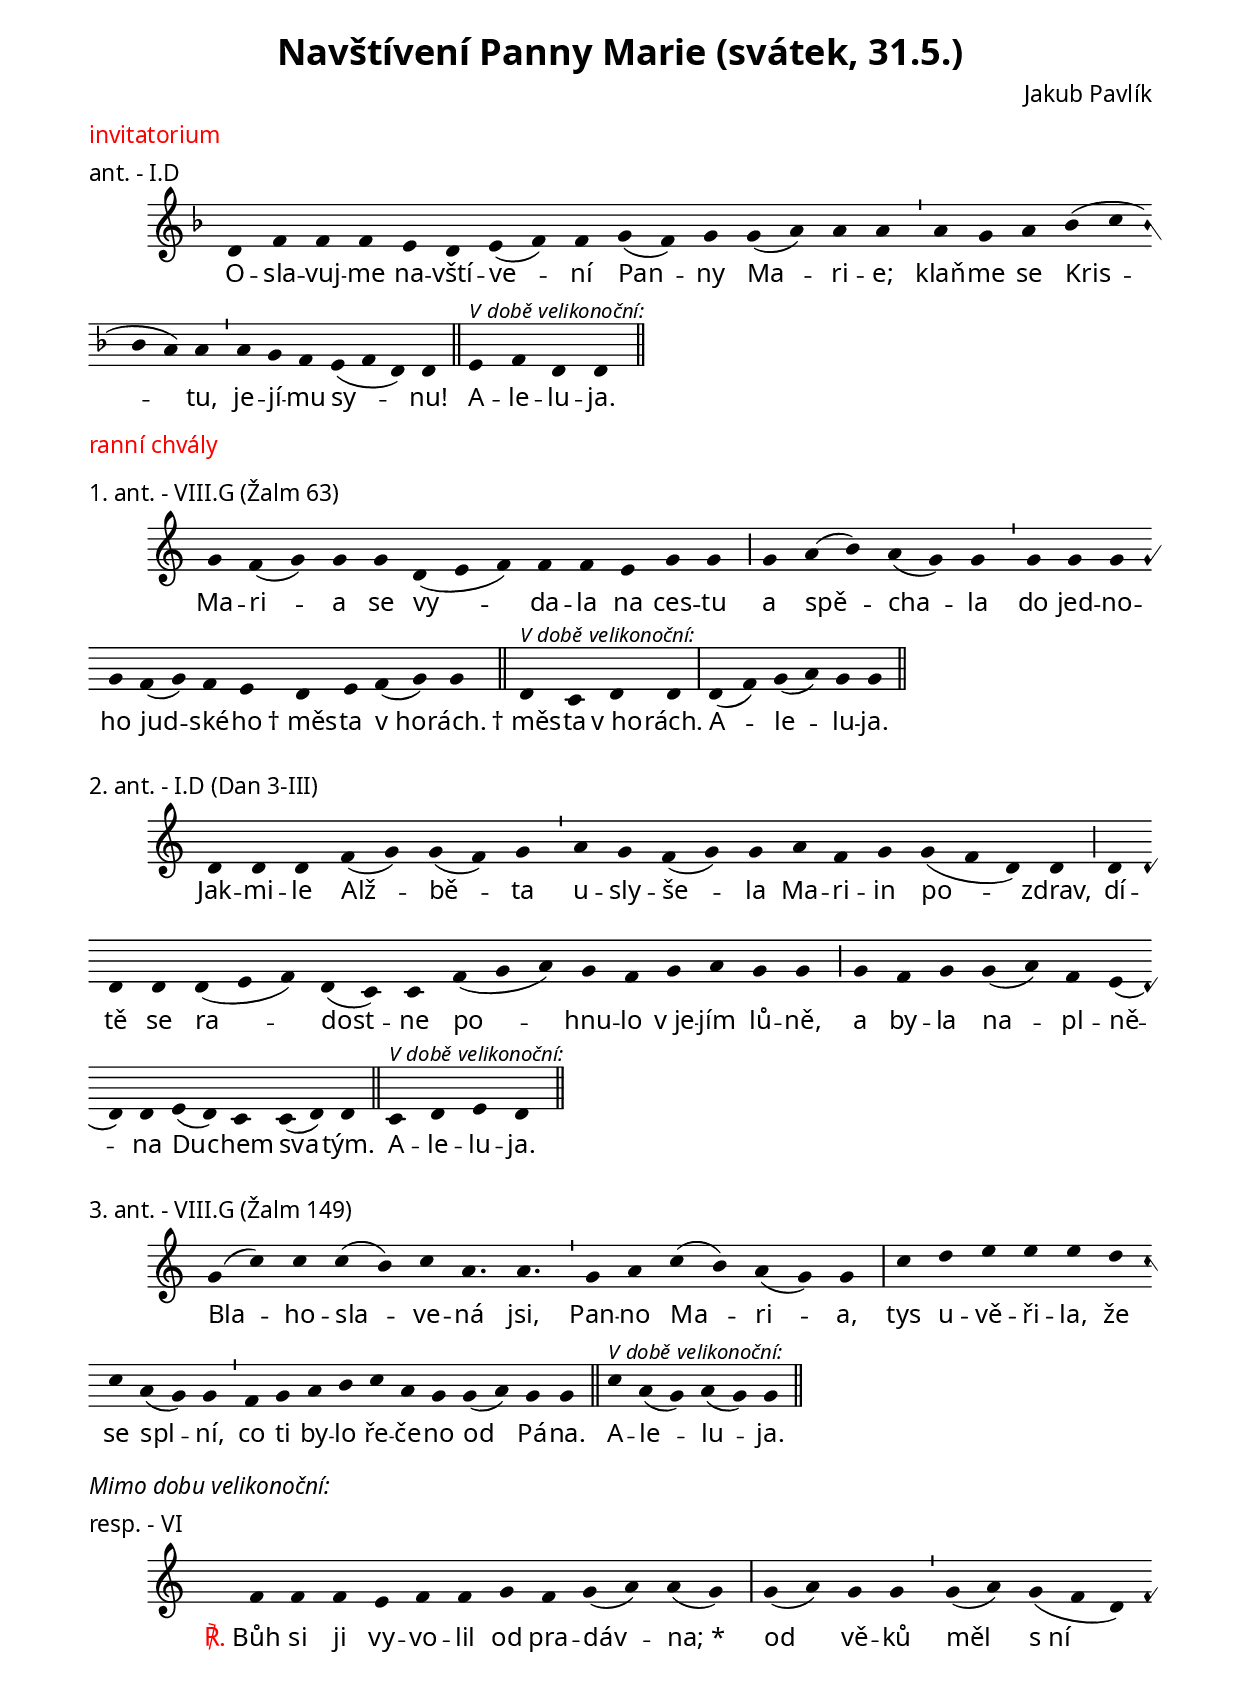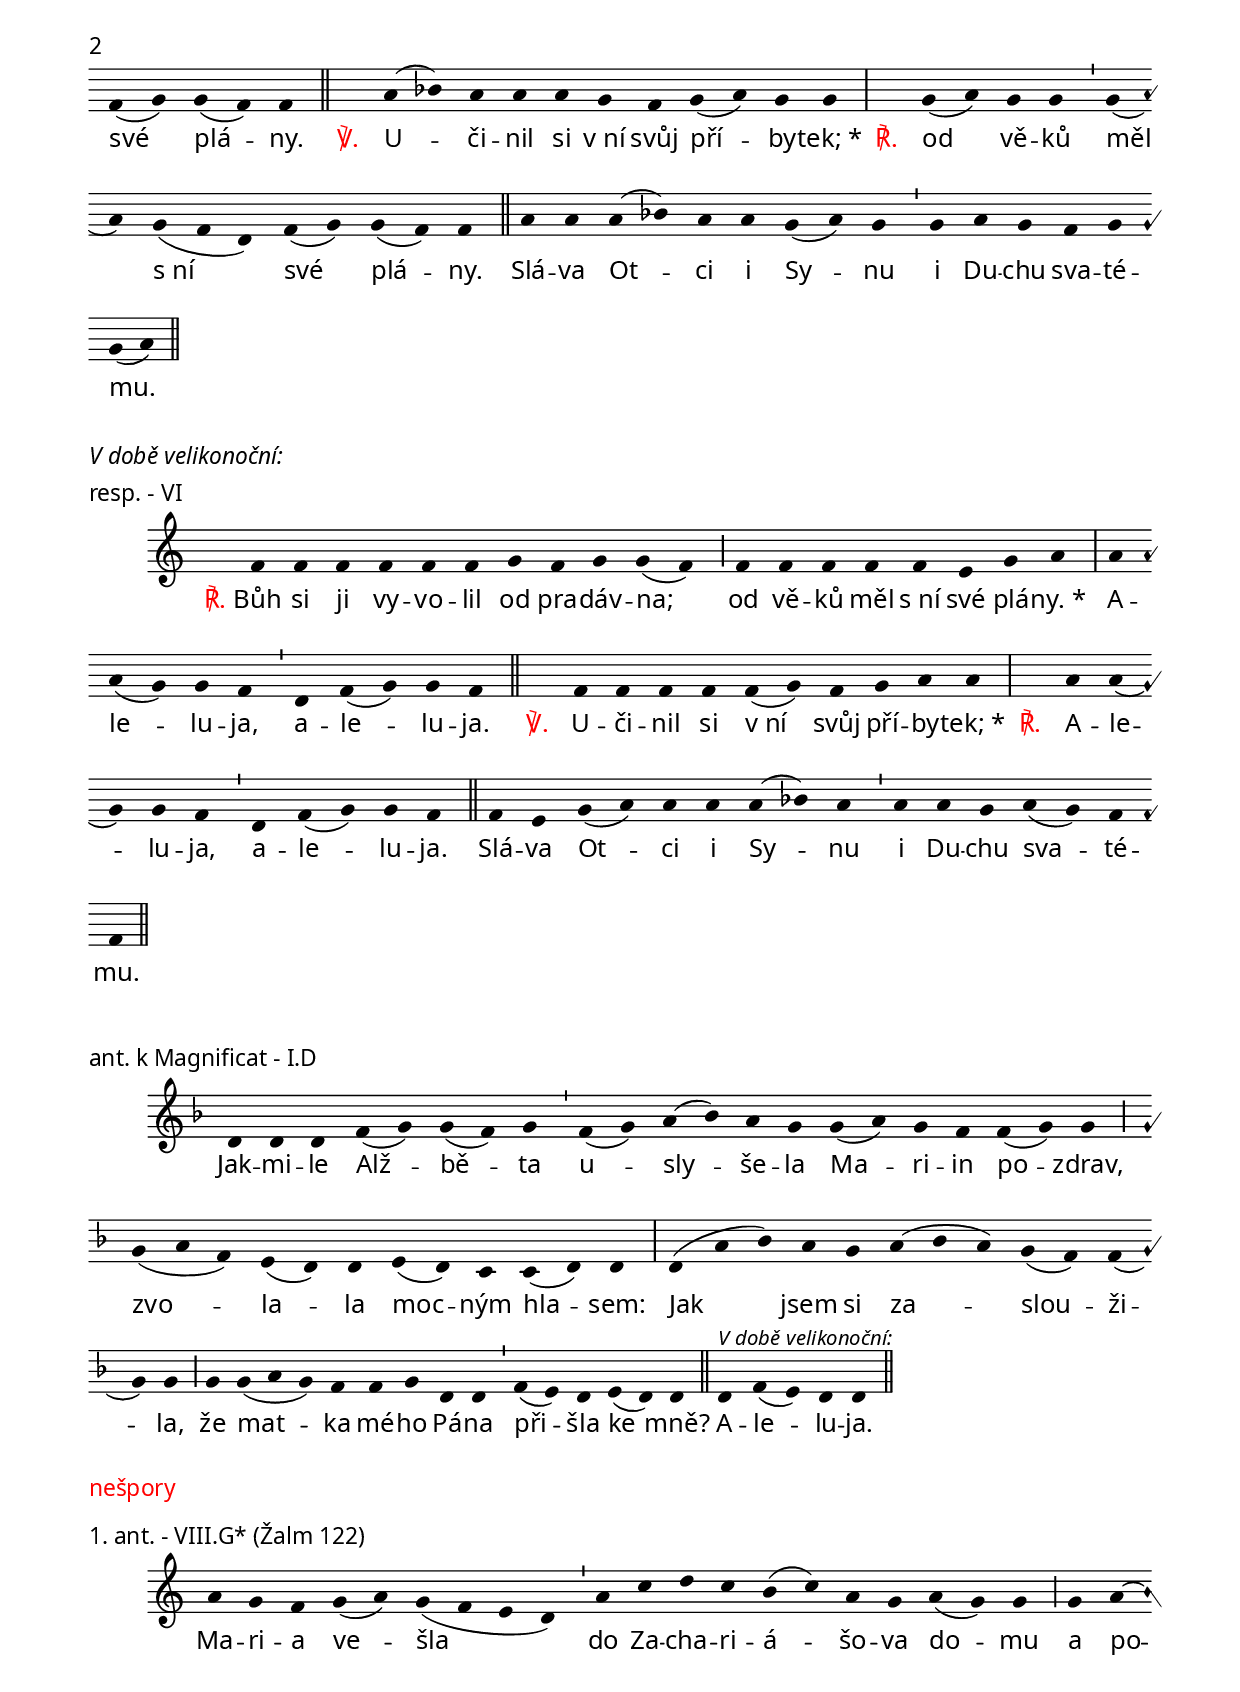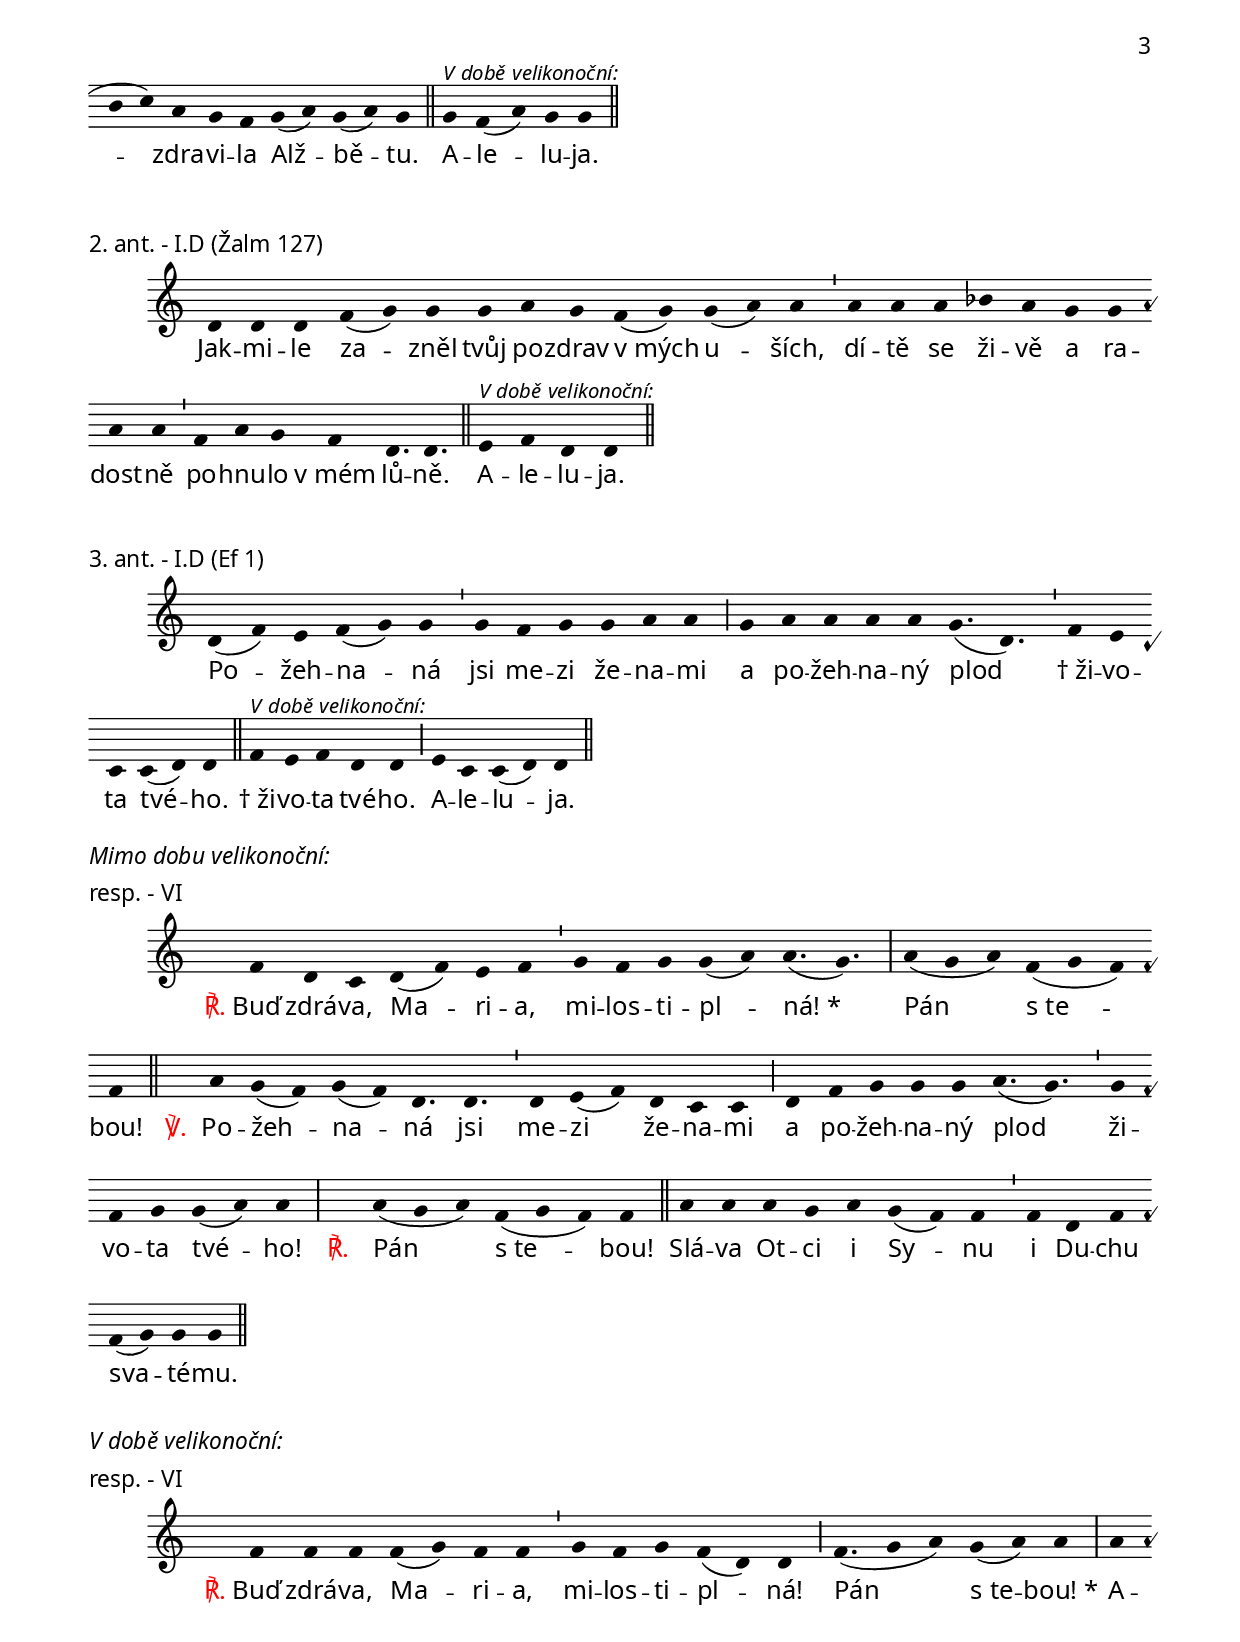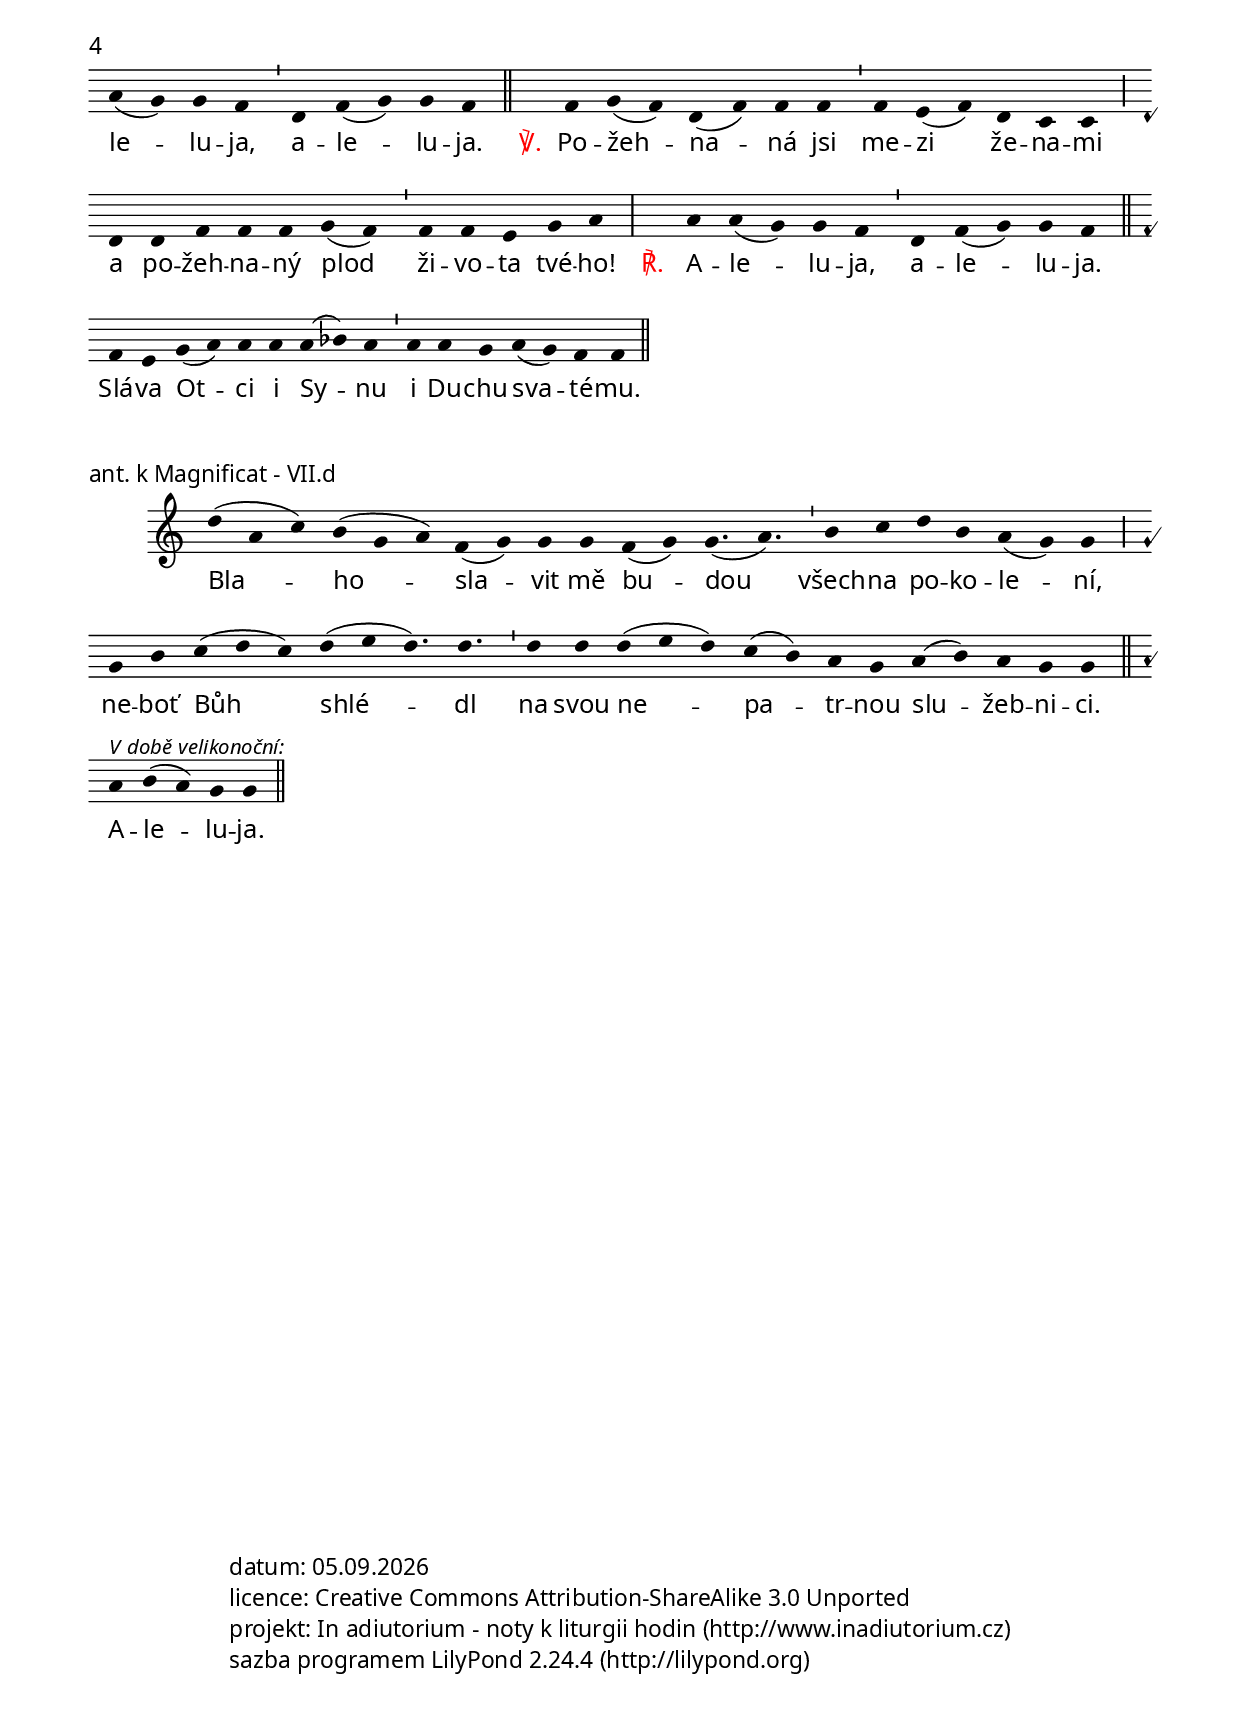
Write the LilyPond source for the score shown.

\version "2.15.37"

\header {
  title = "Navštívení Panny Marie (svátek, 31.5.)"
  composer = "Jakub Pavlík"
}

\include "../spolecne.ly"
\include "../dilyresponsorii.ly"

\markup {\nadpisHodinka {"invitatorium"}}

\score {
  \relative c' {
    \choralniRezim
    \key f \major
    d4 f f f e d e( f) f g( f) g g( a) a a \barMin 
    a g a bes( c bes a) a \barMin
    a g f e( f d) d \barFinalis
    e^\markup\small\italic{V době velikonoční:} f d d \barFinalis
  }
  \addlyrics {
    O -- sla -- vuj -- me na -- vští -- ve -- ní Pan -- ny Ma -- ri -- e;
    klaň -- me se Kris -- tu, je -- jí -- mu sy -- nu!
    
    A -- le -- lu -- ja.
  }
  \header {
    quid = "ant."
    modus = "I"
    differentia = "D" 
    psalmus = ""
    piece = \markup {\sestavTitulekBezZalmu}
  }
}

\markup {\nadpisHodinka {"ranní chvály"}}

\score {
  \relative c'' {
    \choralniRezim
    g4 f( g) g g d( e f) f f e g g \barMaior
    g a( b) a( g) g \barMin g g g g f( g) f e 
    
    d e f( g) g \barFinalis
    
    d^\markup\small\italic{V době velikonoční:} c d d \barMax
    d( f) g( a) g g \barFinalis
  }
  \addlyrics {
    Ma -- ri -- a se vy -- da -- la na ces -- tu
    a spě -- cha -- la do jed -- no -- ho jud -- ské -- ho 
    
    \markup{\Dagger měs} -- ta v_ho -- rách.
    
    \markup{\Dagger měs} -- ta v_ho -- rách.
    A -- le -- lu -- ja.
  }
  \header {
    quid = "1. ant."
    modus = "VIII"
    differentia = "G" 
    psalmus = "Žalm 63"
    id = ""
    piece = \markup {\sestavTitulek}
  }
}

\score {
  \relative c' {
    \choralniRezim
    d4 d d f( g) g( f) g \barMin a g f( g) g a f g g( f d) d \barMaior
    d d d d( e f) d( c) c f( g a) g f g a g g \barMaior
    g f g g( a) f e( d) d e( d) c c( d) d \barFinalis
    
    c^\markup\rubrVelikAleluja d e d \barFinalis
  }
  \addlyrics {
    Jak -- mi -- le Alž -- bě -- ta u -- sly -- še -- la Ma -- ri -- in po -- zdrav,
    dí -- tě se ra -- dost -- ne po -- hnu -- lo v_je -- jím lů -- ně,
    a by -- la na -- pl -- ně -- na Du -- chem sva -- tým.
    
    A -- le -- lu -- ja.
  }
  \header {
    quid = "2. ant."
    modus = "I"
    differentia = "D" 
    psalmus = "Dan 3-III"
    id = ""
    piece = \markup {\sestavTitulek}
  }
}

\score {
  \relative c'' {
    \choralniRezim
    g4( c) c c( b) c a4. a \barMin g4 a c( b) a( g) g \barMax
    c d e e e d c a( g) g \barMin f g a b c a g g( a) g g \barFinalis
    c^\markup\small\italic{V době velikonoční:} a( g) a( g) g \barFinalis
  }
  \addlyrics {
    Bla -- ho -- sla -- ve -- ná jsi, Pan -- no Ma -- ri -- a,
    tys u -- vě -- ři -- la, že se spl -- ní,
    co ti by -- lo ře -- če -- no od Pá -- na.
    
    A -- le -- lu -- ja.
  }
  \header {
    quid = "3. ant."
    modus = "VIII"
    differentia = "G" 
    psalmus = "Žalm 149"
    fons = "společné texty o P.M., 2. nešp., k Magnificat"
    piece = \markup {\sestavTitulek}
  }
}

% obe responsoria jsou ze spol. textu o P.M.
\markup\italic{Mimo dobu velikonoční:}

\score {
  \relative c' {
    \choralniRezim
    
    % R
    \neviditelna f
    f4 f f e f f g f g( a) a( g) \barMax
    g( a) g g \barMin g( a) g( f d) f( g) g( f) f \barFinalis
    % V
    \neviditelna a
    a( bes) a a a g f g( a) g g \barMax
    % R
    \neviditelna a
    g( a) g g \barMin g( a) g( f d) f( g) g( f) f \barFinalis
    % Slava
    \respVIdoxologie \barFinalis
  }
  \addlyrics {
    \Response Bůh si ji vy -- vo -- lil od pra -- dáv -- na;_*
    od vě -- ků měl s_ní své plá -- ny.
    \Verse U -- či -- nil si v_ní svůj pří -- by -- tek;_*
    \Response od vě -- ků měl s_ní své plá -- ny.
    \textRespDoxologie
  }
  \header {
    quid = "resp."
    modus = "VI"
    id = ""
    piece = \markup {\sestavTitulekResp}
  }
}

\markup\italic{V době velikonoční:}

\score {
  \relative c' {
    \choralniRezim
    
    % R
    \neviditelna f
    f4 f f f f f g f g g( f) \barMaior
    f f f f f e g a \barMax
    \respVIalelujaResponsum \barFinalis
    % V
    \neviditelna f
    f4 f f f f( g) f g a a \barMax
    % R
    \neviditelna a
    \respVIalelujaResponsum \barFinalis
    % Slava
    \respVIalelujaDoxologie \barFinalis
  }
  \addlyrics {
    \Response Bůh si ji vy -- vo -- lil od pra -- dáv -- na;
    od vě -- ků měl s_ní své plá -- ny._* \textRespAleluja
    \Verse U -- či -- nil si v_ní svůj pří -- by -- tek;_*
    \Response \textRespAleluja
    \textRespDoxologie
  }
  \header {
    quid = "resp."
    modus = "VI"
    id = ""
    piece = \markup {\sestavTitulekResp}
  }
} 

\score {
  \relative c' {
    \choralniRezim
    \key f \major
    d4 d d f( g) g( f) g \barMin f( g) a( bes) a g g( a) g f f( g) g \barMaior
    g( a f) e( d) d e( d) c c( d) d \barMax
    d( a' bes) a g a( bes a) g( f) f( g) g \barMaior
    g g( a g) f f g d d \barMin f( e) d e( d) d \barFinalis
    
    d^\markup\rubrVelikAleluja f( e) d d \barFinalis
  }
  \addlyrics {
    Jak -- mi -- le Alž -- bě -- ta u -- sly -- še -- la Ma -- ri -- in po -- zdrav,
    zvo -- la -- la moc -- ným hla -- sem:
    Jak jsem si za -- slou -- ži -- la,
    že mat -- ka mé -- ho Pá -- na při -- šla ke mně?
    
    A -- le -- lu -- ja.
  }
  \header {
    quid = "ant. k Magnificat"
    modus = "I"
    differentia = "D" 
    psalmus = ""
    id = ""
    fons = "srov. tady 3. ant."
    piece = \markup {\sestavTitulekBezZalmu}
  }
}

\markup {\nadpisHodinka {"nešpory"}}

\score {
  \relative c'' {
    \choralniRezim
    a4 g f g( a) g( f e d) \barMin a' c d c b( c) a g a( g) g \barMaior
    g a( b c) a g f g( a) g( a) g \barFinalis
    
    g^\markup\rubrVelikAleluja f( a) g g \barFinalis
  }
  \addlyrics {
    Ma -- ri -- a ve -- šla do Za -- cha -- ri -- á -- šo -- va do -- mu
    a po -- zdra -- vi -- la Alž -- bě -- tu.
    
    A -- le -- lu -- ja.
  }
  \header {
    quid = "1. ant."
    modus = "VIII"
    differentia = "G*" 
    psalmus = "Žalm 122"
    id = ""
    piece = \markup {\sestavTitulek}
  }
}

\score {
    \relative c' {
      \choralniRezim
      d4 d d f( g) g g a g f( g) g( a) a \barMin
      a a a bes a g g a a \barMin
      f a g f d4. d \barFinalis
      
      e4^\markup\rubrVelikAleluja f d d \barFinalis
    }
    \addlyrics {
      Jak -- mi -- le za -- zněl tvůj po -- zdrav v_mých u -- ších,
      dí -- tě se ži -- vě a ra -- dost -- ně
      po -- hnu -- lo v_mém lů -- ně.
      
      A -- le -- lu -- ja.
    }
    \header {
      quid = "2. ant."
      modus = "I"
      differentia = "D" 
      psalmus = "Žalm 127"
      fons = "advent, předvánoční týden, 22.12., k Benedictus; přidáno aleluja"
      piece = \markup {\sestavTitulek}
    }
  }

\score {
  \relative c' {
    \choralniRezim
    d( f) e f( g) g \barMin g f g g a a \barMaior 
    g a a a a g4.( d) \barMin f4 e c c( d) d \barFinalis
    f^\markup\rubrVelikAleluja e f d d \barMaior e c c( d) d \barFinalis
  }
  \addlyrics {
    Po -- žeh -- na -- ná jsi me -- zi že -- na -- mi
    a po -- žeh -- na -- ný plod \markup{\Dagger ži} -- vo -- ta tvé -- ho.
    
    \markup{\Dagger ži} -- vo -- ta tvé -- ho. A -- le -- lu -- ja.
  }
  \header {
    quid = "3. ant."
    modus = "I"
    differentia = "D" 
    psalmus = "Ef 1"
    fons = "spol. texty o P.M., 2. nešp., 3. ant."
    piece = \markup {\sestavTitulek}
  }
}

% responsoria jsou ze spol. textu o P.M.
\markup\italic{Mimo dobu velikonoční:}

\score {
  \relative c' {
    \choralniRezim
    
    % R
    \neviditelna f
    f d c d( f) e f \barMin g f g g( a) a4.( g) \barMax
    a4( g a) f( g f) f \barFinalis
    % V
    \neviditelna a
    a4 g( f) g( f) d4. d \barMin d4 e( f) d c c \barMaior
    d f g g g a4.( g) \barMin g4 f g g( a) a \barMax
    % R
    \neviditelna a
    a4( g a) f( g f) f \barFinalis
    % Slava
    a4 a a g a g( f) f \barMin f d f f( g) g g \barFinalis
  }
  \addlyrics {
    \Response Buď zdrá -- va, Ma -- ri -- a, mi -- los -- ti -- pl -- ná!_*
    Pán s_te -- bou!
    \Verse Po -- žeh -- na -- ná jsi me -- zi že -- na -- mi
    a po -- žeh -- na -- ný plod ži -- vo -- ta tvé -- ho!
    \Response Pán s_te -- bou!
    \textRespDoxologie
  }
  \header {
    quid = "resp."
    modus = "VI"
    id = ""
    piece = \markup {\sestavTitulekResp}
  }
}

\markup\italic{V době velikonoční:}

\score {
  \relative c' {
    \choralniRezim
    
    % R
    \neviditelna f
    f f f f( g) f f \barMin g f g f( d) d \barMaior
    f4.( g4 a) g( a) a \barMax
    \respVIalelujaResponsum \barFinalis
    % V
    \neviditelna f
    f4 g( f) d( f) f f \barMin f e( f) d c c \barMaior 
    d d f f f g( f) \barMin f f e g a \barMax
    % R
    \neviditelna a
    \respVIalelujaResponsum \barFinalis
    % Slava
    \respVIalelujaDoxologie \barFinalis
  }
  \addlyrics {
    \Response Buď zdrá -- va, Ma -- ri -- a, mi -- los -- ti -- pl -- ná!
    Pán s_te -- bou!_* \textRespAleluja
    \Verse Po -- žeh -- na -- ná jsi me -- zi že -- na -- mi
    a po -- žeh -- na -- ný plod ži -- vo -- ta tvé -- ho!
    \Response \textRespAleluja
    \textRespDoxologie
  }
  \header {
    quid = "resp."
    modus = "VI"
    id = ""
    piece = \markup {\sestavTitulekResp}
  }
} 

\score {
  \relative c'' {
    \choralniRezim
    d4( a c) b( g a) f( g) g g f( g) g4.( a) \barMin 
    b4 c d b a( g) g \barMaior
    g b c( d c) d( e d4.) d \barMin
    d4 d d( e d) c( b) a g a( b) a g g \barFinalis
    
    a^\markup\rubrVelikAleluja b( a) g g \barFinalis
  }
  \addlyrics {
    Bla -- ho -- sla -- vit mě bu -- dou všech -- na po -- ko -- le -- ní,
    ne -- boť Bůh shlé -- dl na svou ne -- pa -- tr -- nou slu -- žeb -- ni -- ci.
    
    A -- le -- lu -- ja.
  }
  \header {
    quid = "ant. k Magnificat"
    modus = "VII"
    differentia = "d"
    psalmus = "Magnificat"
    id = ""
    fons = "spol. texty o P.M., r.ch., k Benedictus"
    piece = \markup {\sestavTitulekBezZalmu}
  }
}